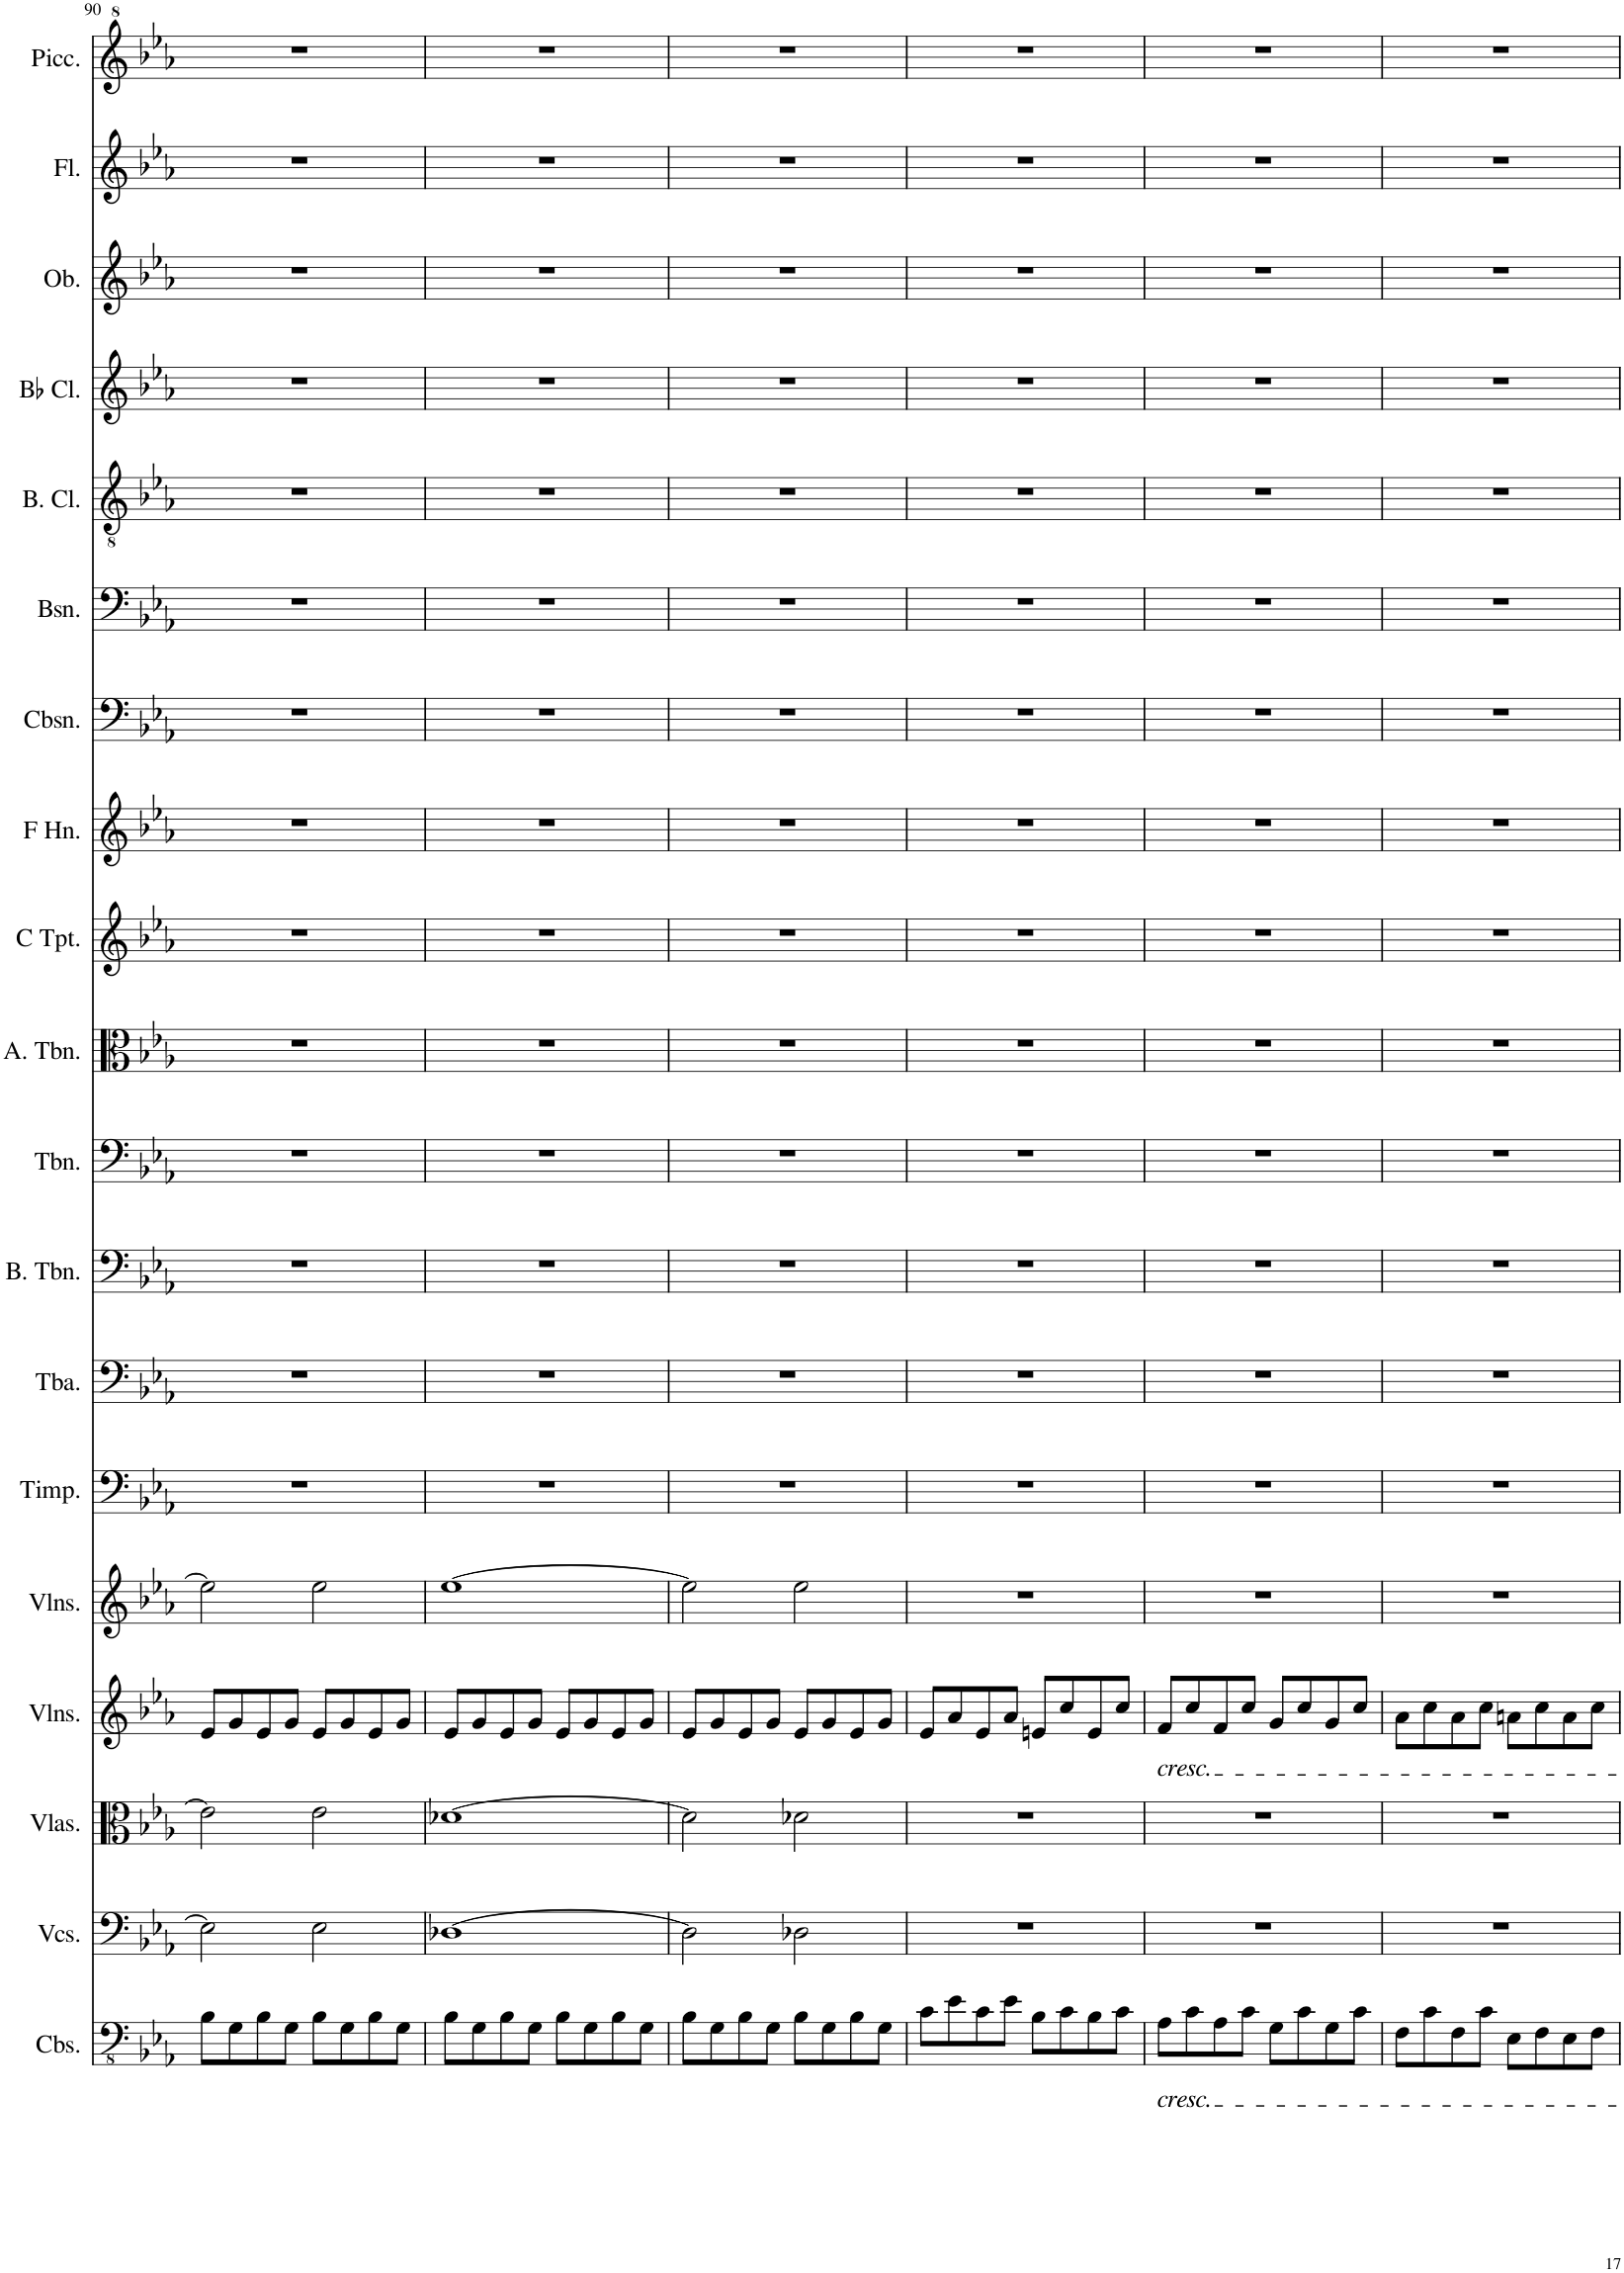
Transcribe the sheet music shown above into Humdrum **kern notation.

**kern	**kern	**kern	**kern	**kern	**kern	**kern	**kern	**kern	**kern	**kern	**kern	**kern	**kern	**kern	**kern	**kern	**kern	**kern
*part19	*part18	*part17	*part16	*part15	*part14	*part13	*part12	*part11	*part10	*part9	*part8	*part7	*part6	*part5	*part4	*part3	*part2	*part1
*staff19	*staff18	*staff17	*staff16	*staff15	*staff14	*staff13	*staff12	*staff11	*staff10	*staff9	*staff8	*staff7	*staff6	*staff5	*staff4	*staff3	*staff2	*staff1
*I"Contrabasses	*I"Violoncellos	*I"Violas	*I"Violins	*I"Violins	*I"Timpani	*I"Tuba	*I"Bass Trombone	*I"Trombone	*I"Alto Trombone	*I"C Trumpet	*I"Horn in F	*I"Contrabassoon	*I"Bassoon	*I"Bass Clarinet	*I"Bb Clarinet	*I"Oboe	*I"Flute	*I"Piccolo
*I'Cbs.	*I'Vcs.	*I'Vlas.	*I'Vlns.	*I'Vlns.	*I'Timp.	*I'Tba.	*I'B. Tbn.	*I'Tbn.	*I'A. Tbn.	*I'C Tpt.	*	*I'Cbsn.	*I'Bsn.	*I'B. Cl.	*I'Bb Cl.	*I'Ob.	*I'Fl.	*I'Picc.
!!LO:PB:g=z
*clefFv4	*clefF4	*clefC3	*clefG2	*clefG2	*clefF4	*clefF4	*clefF4	*clefF4	*clefC3	*clefG2	*clefG2	*clefF4	*clefF4	*clefGv2	*clefG2	*clefG2	*clefG2	*clefG^2
*	*	*	*	*	*	*	*	*	*	*	*ITrd4c7	*	*	*ITrd8c14	*ITrd1c2	*	*	*ITrd-7c-12
*k[b-e-a-]	*k[b-e-a-]	*k[b-e-a-]	*k[b-e-a-]	*k[b-e-a-]	*k[b-e-a-]	*k[b-e-a-]	*k[b-e-a-]	*k[b-e-a-]	*k[b-e-a-]	*k[b-e-a-]	*k[b-e-a-]	*k[b-e-a-]	*k[b-e-a-]	*k[b-e-a-]	*k[b-e-a-]	*k[b-e-a-]	*k[b-e-a-]	*k[b-e-a-]
*M2/2	*M2/2	*M2/2	*M2/2	*M2/2	*M2/2	*M2/2	*M2/2	*M2/2	*M2/2	*M2/2	*M2/2	*M2/2	*M2/2	*M2/2	*M2/2	*M2/2	*M2/2	*M2/2
*met(c|)	*met(c|)	*met(c|)	*met(c|)	*met(c|)	*met(c|)	*met(c|)	*met(c|)	*met(c|)	*met(c|)	*met(c|)	*met(c|)	*met(c|)	*met(c|)	*met(c|)	*met(c|)	*met(c|)	*met(c|)	*met(c|)
=90	=90	=90	=90	=90	=90	=90	=90	=90	=90	=90	=90	=90	=90	=90	=90	=90	=90	=90
8BB-\L	2E-\]	2e-\]	8e-/L	2ee-\]	1r	1r	1r	1r	1r	1r	1r	1r	1r	1r	1r	1r	1r	1r
8GG\	.	.	8g/	.	.	.	.	.	.	.	.	.	.	.	.	.	.	.
8BB-\	.	.	8e-/	.	.	.	.	.	.	.	.	.	.	.	.	.	.	.
8GG\J	.	.	8g/J	.	.	.	.	.	.	.	.	.	.	.	.	.	.	.
8BB-\L	2E-\	2e-\	8e-/L	2ee-\	.	.	.	.	.	.	.	.	.	.	.	.	.	.
8GG\	.	.	8g/	.	.	.	.	.	.	.	.	.	.	.	.	.	.	.
8BB-\	.	.	8e-/	.	.	.	.	.	.	.	.	.	.	.	.	.	.	.
8GG\J	.	.	8g/J	.	.	.	.	.	.	.	.	.	.	.	.	.	.	.
=91	=91	=91	=91	=91	=91	=91	=91	=91	=91	=91	=91	=91	=91	=91	=91	=91	=91	=91
8BB-\L	[1D-X	[1d-X	8e-/L	[1ee-	1r	1r	1r	1r	1r	1r	1r	1r	1r	1r	1r	1r	1r	1r
8GG\	.	.	8g/	.	.	.	.	.	.	.	.	.	.	.	.	.	.	.
8BB-\	.	.	8e-/	.	.	.	.	.	.	.	.	.	.	.	.	.	.	.
8GG\J	.	.	8g/J	.	.	.	.	.	.	.	.	.	.	.	.	.	.	.
8BB-\L	.	.	8e-/L	.	.	.	.	.	.	.	.	.	.	.	.	.	.	.
8GG\	.	.	8g/	.	.	.	.	.	.	.	.	.	.	.	.	.	.	.
8BB-\	.	.	8e-/	.	.	.	.	.	.	.	.	.	.	.	.	.	.	.
8GG\J	.	.	8g/J	.	.	.	.	.	.	.	.	.	.	.	.	.	.	.
=92	=92	=92	=92	=92	=92	=92	=92	=92	=92	=92	=92	=92	=92	=92	=92	=92	=92	=92
8BB-\L	2D-\]	2d-\]	8e-/L	2ee-\]	1r	1r	1r	1r	1r	1r	1r	1r	1r	1r	1r	1r	1r	1r
8GG\	.	.	8g/	.	.	.	.	.	.	.	.	.	.	.	.	.	.	.
8BB-\	.	.	8e-/	.	.	.	.	.	.	.	.	.	.	.	.	.	.	.
8GG\J	.	.	8g/J	.	.	.	.	.	.	.	.	.	.	.	.	.	.	.
8BB-\L	2D-X\	2d-X\	8e-/L	2ee-\	.	.	.	.	.	.	.	.	.	.	.	.	.	.
8GG\	.	.	8g/	.	.	.	.	.	.	.	.	.	.	.	.	.	.	.
8BB-\	.	.	8e-/	.	.	.	.	.	.	.	.	.	.	.	.	.	.	.
8GG\J	.	.	8g/J	.	.	.	.	.	.	.	.	.	.	.	.	.	.	.
=93	=93	=93	=93	=93	=93	=93	=93	=93	=93	=93	=93	=93	=93	=93	=93	=93	=93	=93
8C\L	1r	1r	8e-/L	1r	1r	1r	1r	1r	1r	1r	1r	1r	1r	1r	1r	1r	1r	1r
8E-\	.	.	8a-/	.	.	.	.	.	.	.	.	.	.	.	.	.	.	.
8C\	.	.	8e-/	.	.	.	.	.	.	.	.	.	.	.	.	.	.	.
8E-\J	.	.	8a-/J	.	.	.	.	.	.	.	.	.	.	.	.	.	.	.
8BB-\L	.	.	8en/L	.	.	.	.	.	.	.	.	.	.	.	.	.	.	.
8C\	.	.	8cc/	.	.	.	.	.	.	.	.	.	.	.	.	.	.	.
8BB-\	.	.	8e/	.	.	.	.	.	.	.	.	.	.	.	.	.	.	.
8C\J	.	.	8cc/J	.	.	.	.	.	.	.	.	.	.	.	.	.	.	.
=94	=94	=94	=94	=94	=94	=94	=94	=94	=94	=94	=94	=94	=94	=94	=94	=94	=94	=94
!	!	!	!LO:TX:b:i:t=cresc.	!	!	!	!	!	!	!	!	!	!	!	!	!	!	!
!LO:TX:b:i:t=cresc.	!	!	!	!	!	!	!	!	!	!	!	!	!	!	!	!	!	!
8AA-\L	1r	1r	8f/L	1r	1r	1r	1r	1r	1r	1r	1r	1r	1r	1r	1r	1r	1r	1r
8C\	.	.	8cc/	.	.	.	.	.	.	.	.	.	.	.	.	.	.	.
8AA-\	.	.	8f/	.	.	.	.	.	.	.	.	.	.	.	.	.	.	.
8C\J	.	.	8cc/J	.	.	.	.	.	.	.	.	.	.	.	.	.	.	.
8GG\L	.	.	8g/L	.	.	.	.	.	.	.	.	.	.	.	.	.	.	.
8C\	.	.	8cc/	.	.	.	.	.	.	.	.	.	.	.	.	.	.	.
8GG\	.	.	8g/	.	.	.	.	.	.	.	.	.	.	.	.	.	.	.
8C\J	.	.	8cc/J	.	.	.	.	.	.	.	.	.	.	.	.	.	.	.
=95	=95	=95	=95	=95	=95	=95	=95	=95	=95	=95	=95	=95	=95	=95	=95	=95	=95	=95
8FF\L	1r	1r	8a-\L	1r	1r	1r	1r	1r	1r	1r	1r	1r	1r	1r	1r	1r	1r	1r
8C\	.	.	8cc\	.	.	.	.	.	.	.	.	.	.	.	.	.	.	.
8FF\	.	.	8a-\	.	.	.	.	.	.	.	.	.	.	.	.	.	.	.
8C\J	.	.	8cc\J	.	.	.	.	.	.	.	.	.	.	.	.	.	.	.
8EE-\L	.	.	8an\L	.	.	.	.	.	.	.	.	.	.	.	.	.	.	.
8FF\	.	.	8cc\	.	.	.	.	.	.	.	.	.	.	.	.	.	.	.
8EE-\	.	.	8a\	.	.	.	.	.	.	.	.	.	.	.	.	.	.	.
8FF\J	.	.	8cc\J	.	.	.	.	.	.	.	.	.	.	.	.	.	.	.
=	=	=	=	=	=	=	=	=	=	=	=	=	=	=	=	=	=	=
*-	*-	*-	*-	*-	*-	*-	*-	*-	*-	*-	*-	*-	*-	*-	*-	*-	*-	*-
